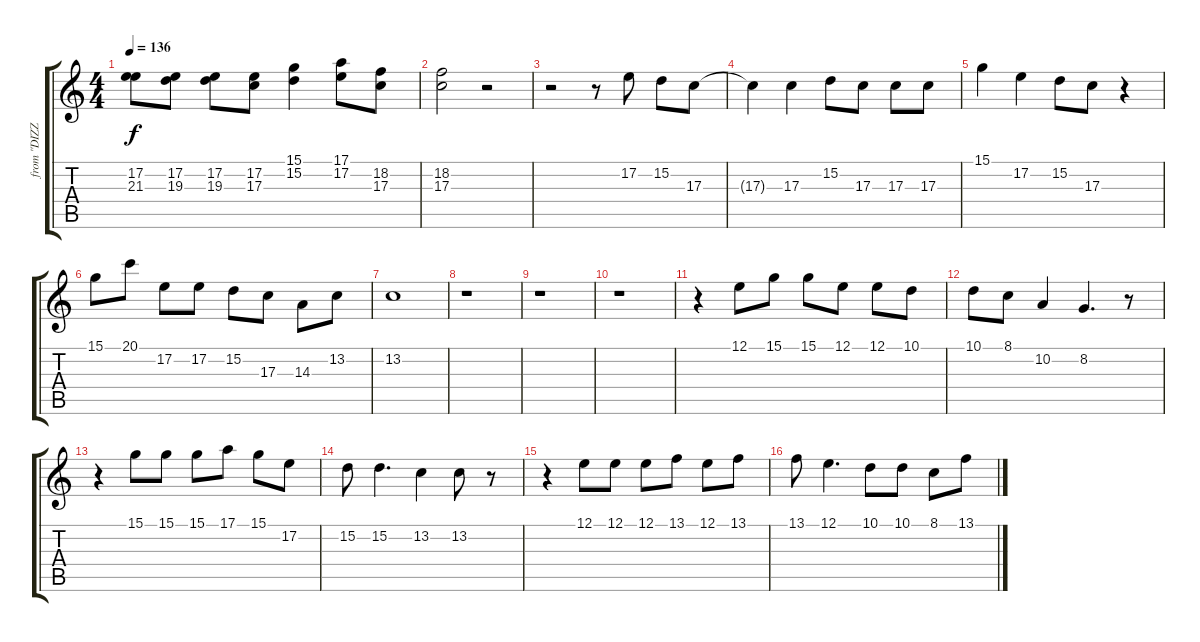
\track ("from \"DIZZY UP THE GIRL\"" "from \"DIZZ") {instrument sopranosax}
\staff {score tabs}
\tuning (E4 B3 G3 D3 A2 E2) {hide}
\ts (4 4)
\tempo 136
\clef g2
\ks c
(17.2 21.3).8{dy f} (17.2 19.3).8 (17.2 19.3).8 (17.2 17.3).8 (15.1 15.2).4 (17.1 17.2).8 (18.2 17.3).8 |
(18.2 17.3).2 r.2 |
r.2 r.8 17.2.8 15.2.8 17.3.8 |
17.3{t}.4 17.3.4 15.2.8 17.3.8 17.3.8 17.3.8 |
15.1.4 17.2.4 15.2.8 17.3.8 r.4 |
15.1.8 20.1.8 17.2.8 17.2.8 15.2.8 17.3.8 14.3.8 13.2.8 |
13.2.1 |
r.1 |
r.1 |
r.1 |
r.4 12.1.8 15.1.8 15.1.8 12.1.8 12.1.8 10.1.8 |
10.1.8 8.1.8 10.2.4 8.2.4{d} r.8 |
r.4 15.1.8 15.1.8 15.1.8 17.1.8 15.1.8 17.2.8 |
15.2.8 15.2.4{d} 13.2.4 13.2.8 r.8 |
r.4 12.1.8 12.1.8 12.1.8 13.1.8 12.1.8 13.1.8 |
13.1.8 12.1.4{d} 10.1.8 10.1.8 8.1.8 13.1.8
